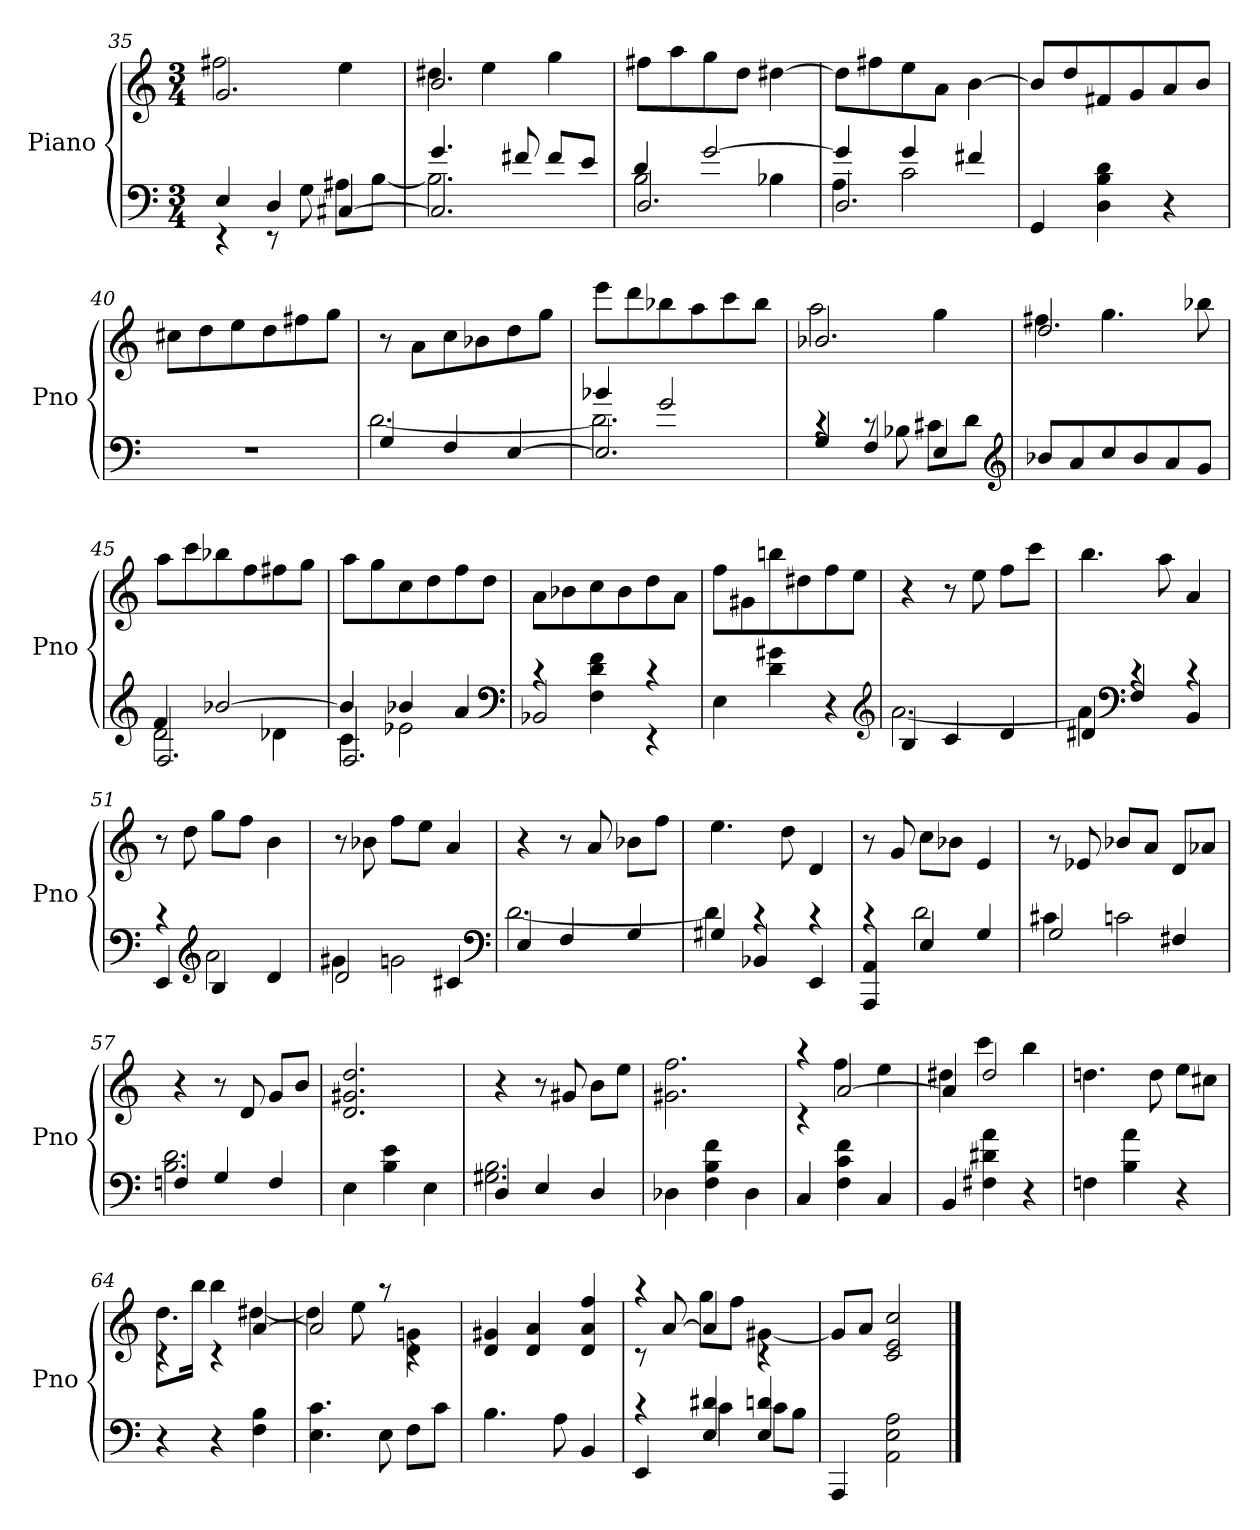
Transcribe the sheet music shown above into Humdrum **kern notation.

**kern	**kern
*part1	*part1
*staff2	*staff1
*I"Piano	*
*I'Pno	*
*clefF4	*clefG2
*k[]	*k[]
*a:	*a:
*M3/4	*M3/4
=35	=35
*^	*^
4E	4rEE	2.g	2ff#X
4D	8rEE	.	.
.	8G	.	.
[4C#X	8A#XL	.	4ee
.	[8BJ	.	.
=36	=36	=36	=36
*	*^	*	*
2.C#]	2.B]	4.g	2.b	4dd#X
.	.	.	.	4ee
.	.	8f#X	.	.
.	.	8f#L	.	4gg
.	.	8eJ	.	.
*	*	*	*v	*v
=37	=37	=37	=37
2.D	2B	4d	8ff#XL
.	.	.	8aa
.	.	[2g	8gg
.	.	.	8ddJ
.	4B-X	.	[4dd#X
=38	=38	=38	=38
2.D	4A	4g]	8dd#L]
.	.	.	8ff#X
.	2c	4g	8ee
.	.	.	8aJ
.	.	4f#X	[4b
*v	*v	*v	*
=39	=39
4GG	8bL]
.	8dd
4D 4B 4d	8f#X
.	8g
4r	8a
.	8bJ
=40	=40
2.r	8cc#XL
.	8dd
.	8ee
.	8dd
.	8ff#X
.	8ggJ
=41	=41
*^	*
4G	[2.d	8r
.	.	8aL
4F	.	8cc
.	.	8b-X
[4E	.	8dd
.	.	8ggJ
=42	=42	=42
*	*^	*
2.E]	2.d]	4b-X	8eeeL
.	.	.	8ddd
.	.	2g	8bb-X
.	.	.	8aa
.	.	.	8ccc
.	.	.	8bb-J
*	*v	*v	*
=43	=43	=43
*	*	*^
4G	4rc	2.b-X	2aa
4F	8rc	.	.
.	8B-X	.	.
4E	8c#XL	.	4gg
.	8dJ	.	.
*v	*v	*	*
*clefG2	*	*
=44	=44	=44
8b-XL	2.dd	4ff#X
8a	.	.
8cc	.	4.gg
8b-	.	.
8a	.	.
8gJ	.	8bb-X
*	*v	*v
=45	=45
*^	*
*	*^	*
2.F	2d	4f	8aaL
.	.	.	8ccc
.	.	[2b-X	8bb-X
.	.	.	8ff
.	4d-X	.	8ff#X
.	.	.	8ggJ
=46	=46	=46	=46
2.F	4c	4b-]	8aaL
.	.	.	8gg
.	2e-X	4b-X	8cc
.	.	.	8dd
.	.	4a	8ff
.	.	.	8ddJ
*v	*v	*v	*
*clefF4	*
=47	=47
*^	*
2BB-X	4rc	8aL
.	.	8b-X
.	4F 4d 4f	8cc
.	.	8b-
4rEE	4rc	8dd
.	.	8aJ
*v	*v	*
=48	=48
4E	8ffL
.	8g#X
4d 4g#X	8bbn
.	8dd#X
4r	8ff
.	8eeJ
*clefG2	*
=49	=49
*^	*
4B	[2.a	4r
4c	.	8r
.	.	8ee
4d	.	8ffL
.	.	8cccJ
=50	=50	=50
4d#X	4a]	4.bb
*clefF4	*	*
4F	4rc	.
.	.	8aa
4BB	4rc	4a
=51	=51	=51
4EE	4rc	8r
.	.	8dd
*clefG2	*	*
4B	2a	8ggL
.	.	8ffJ
4d	.	4b
=52	=52	=52
2d	4g#X	8r
.	.	8b-X
.	2gn	8ffL
.	.	8eeJ
4c#X	.	4a
*clefF4	*	*
=53	=53	=53
4E	[2.d	4r
4F	.	8r
.	.	8a
4G	.	8b-XL
.	.	8ffJ
=54	=54	=54
4G#X	4d]	4.ee
4BB-X	4rc	.
.	.	8dd
4EE	4rc	4d
=55	=55	=55
4AAA 4AA	4rc	8r
.	.	8g
4E	2d	8ccL
.	.	8b-XJ
4G	.	4e
=56	=56	=56
2G	4c#X	8r
.	.	8e-X
.	2cn	8b-XL
.	.	8aJ
4F#X	.	8dL
.	.	8a-XJ
=57	=57	=57
4Fn	2.B 2.d	4r
4G	.	8r
.	.	8d
4F	.	8gL
.	.	8bJ
*v	*v	*
=58	=58
4E	2.d 2.g#X 2.dd
4B 4e	.
4E	.
=59	=59
*^	*
4D	2.G#X 2.B	4r
4E	.	8r
.	.	8g#X
4D	.	8bL
.	.	8eeJ
*v	*v	*
=60	=60
4D-X	2.g#X 2.ff
4F 4B 4f	.
4D-	.
=61	=61
*	*^
4C	4rc	4raa
4F 4c 4f	[2a	4ff
4C	.	4ee
=62	=62	=62
4BB	4a]	4dd#X
4F#X 4d#X 4a	2dd#	4ccc
4r	.	4bb
*	*v	*v
=63	=63
4Fn	4.ddn
4B 4a	.
.	8dd
4r	8eeL
.	8cc#XJ
=64	=64
*	*^
4r	4rc	8.ddL
.	.	16bbJk
4r	4rc	4bb
4F 4B	[4a	[4dd#X
=65	=65	=65
4.E 4.c	2a]	4dd#]
.	.	8ee
8E	.	8raa
8FL	4rc	4d 4gn
8cJ	.	.
*	*v	*v
=66	=66
4.B	4d 4g#X
.	4d 4a
8A	.
4BB	4d 4a 4ff
=67	=67
*^	*^
4EE	4rc	8rc	4raa
.	.	[8a	.
4E 4d#X	4c	4a]	8ggL
.	.	.	8ffJ
4E 4dn	8cL	4rc	[4g#X
.	8BJ	.	.
*v	*v	*	*
*	*v	*v
=68	=68
4AAA	8g#L]
.	8aJ
2AA 2E 2A	2c 2e 2cc
==	==
*-	*-
